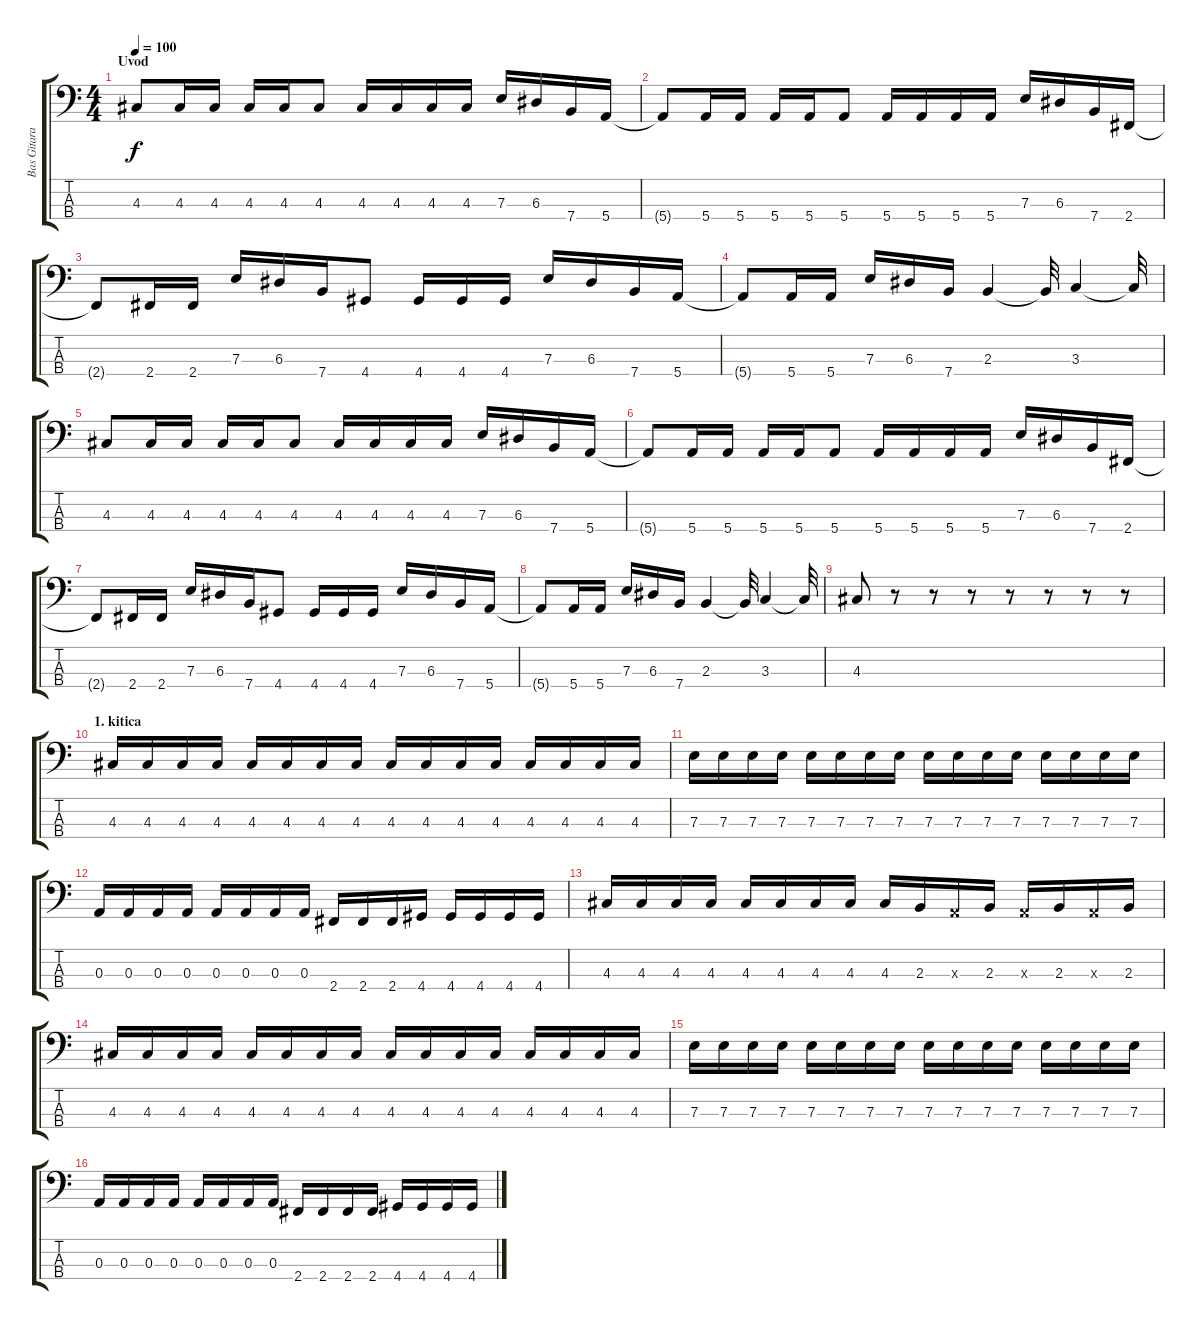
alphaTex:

\track ("Bas Gitara" "Bas Gitara") {instrument electricbassfinger}
\staff {score tabs}
\tuning (G2 D2 A1 E1) {hide}
\ts (4 4)
\section ("" "Uvod")
\tempo 100
\clef f4
\ks c
4.3.8{dy f instrument electricbassfinger} 4.3.16 4.3.16 4.3.16 4.3.16 4.3.8 4.3.16 4.3.16 4.3.16 4.3.16 7.3.16 6.3.16 7.4.16 5.4.16 |
5.4{t}.8 5.4.16 5.4.16 5.4.16 5.4.16 5.4.8 5.4.16 5.4.16 5.4.16 5.4.16 7.3.16 6.3.16 7.4.16 2.4.16 |
2.4{t}.8 2.4.16 2.4.16 7.3.16 6.3.16 7.4.16 4.4.8 4.4.16 4.4.16 4.4.16 7.3.16 6.3.16 7.4.16 5.4.16 |
5.4{t}.8 5.4.16 5.4.16 7.3.16 6.3.16 7.4.16 2.3.4 2.3{t}.32 3.3.4 3.3{t}.32 |
4.3.8 4.3.16 4.3.16 4.3.16 4.3.16 4.3.8 4.3.16 4.3.16 4.3.16 4.3.16 7.3.16 6.3.16 7.4.16 5.4.16 |
5.4{t}.8 5.4.16 5.4.16 5.4.16 5.4.16 5.4.8 5.4.16 5.4.16 5.4.16 5.4.16 7.3.16 6.3.16 7.4.16 2.4.16 |
2.4{t}.8 2.4.16 2.4.16 7.3.16 6.3.16 7.4.16 4.4.8 4.4.16 4.4.16 4.4.16 7.3.16 6.3.16 7.4.16 5.4.16 |
5.4{t}.8 5.4.16 5.4.16 7.3.16 6.3.16 7.4.16 2.3.4 2.3{t}.32 3.3.4 3.3{t}.32 |
4.3.8 r.8 r.8 r.8 r.8 r.8 r.8 r.8 |
\section ("" "1. kitica")
4.3.16 4.3.16 4.3.16 4.3.16 4.3.16 4.3.16 4.3.16 4.3.16 4.3.16 4.3.16 4.3.16 4.3.16 4.3.16 4.3.16 4.3.16 4.3.16 |
7.3.16 7.3.16 7.3.16 7.3.16 7.3.16 7.3.16 7.3.16 7.3.16 7.3.16 7.3.16 7.3.16 7.3.16 7.3.16 7.3.16 7.3.16 7.3.16 |
0.3.16 0.3.16 0.3.16 0.3.16 0.3.16 0.3.16 0.3.16 0.3.16 2.4.16 2.4.16 2.4.16 4.4.16 4.4.16 4.4.16 4.4.16 4.4.16 |
4.3.16 4.3.16 4.3.16 4.3.16 4.3.16 4.3.16 4.3.16 4.3.16 4.3.16 2.3.16 0.3{x}.16 2.3.16 0.3{x}.16 2.3.16 0.3{x}.16 2.3.16 |
4.3.16 4.3.16 4.3.16 4.3.16 4.3.16 4.3.16 4.3.16 4.3.16 4.3.16 4.3.16 4.3.16 4.3.16 4.3.16 4.3.16 4.3.16 4.3.16 |
7.3.16 7.3.16 7.3.16 7.3.16 7.3.16 7.3.16 7.3.16 7.3.16 7.3.16 7.3.16 7.3.16 7.3.16 7.3.16 7.3.16 7.3.16 7.3.16 |
0.3.16 0.3.16 0.3.16 0.3.16 0.3.16 0.3.16 0.3.16 0.3.16 2.4.16 2.4.16 2.4.16 2.4.16 4.4.16 4.4.16 4.4.16 4.4.16
